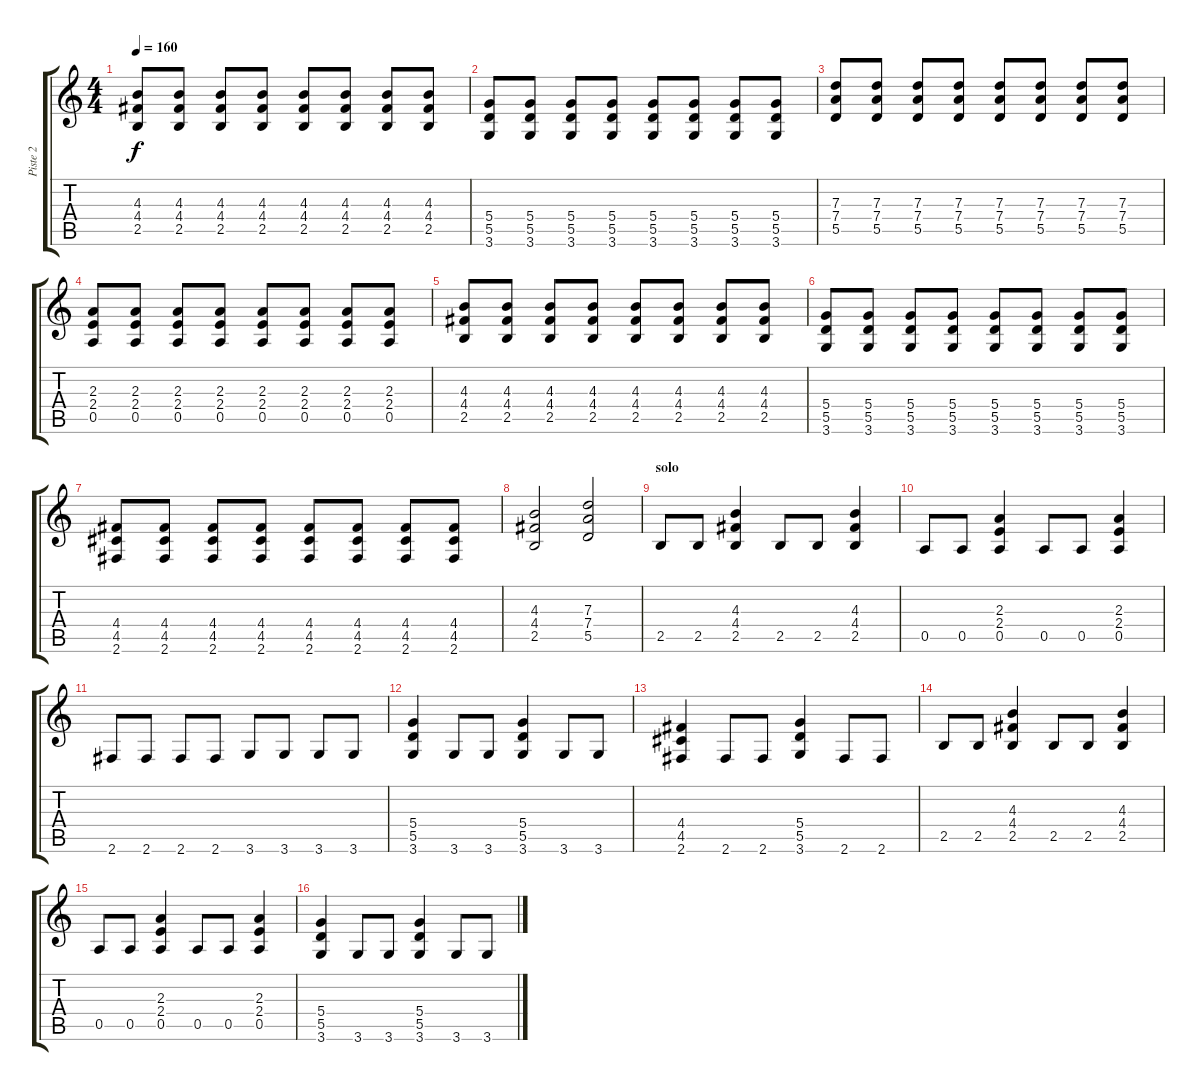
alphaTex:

\track ("Piste 2" "Piste 2") {instrument distortionguitar}
\staff {score tabs}
\tuning (E4 B3 G3 D3 A2 E2) {hide}
\ts (4 4)
\tempo 160
\clef g2
\ks c
(4.3 4.4 2.5).8{dy f} (4.3 4.4 2.5).8 (4.3 4.4 2.5).8 (4.3 4.4 2.5).8 (4.3 4.4 2.5).8 (4.3 4.4 2.5).8 (4.3 4.4 2.5).8 (4.3 4.4 2.5).8 |
(5.4 5.5 3.6).8 (5.4 5.5 3.6).8 (5.4 5.5 3.6).8 (5.4 5.5 3.6).8 (5.4 5.5 3.6).8 (5.4 5.5 3.6).8 (5.4 5.5 3.6).8 (5.4 5.5 3.6).8 |
(7.3 7.4 5.5).8 (7.3 7.4 5.5).8 (7.3 7.4 5.5).8 (7.3 7.4 5.5).8 (7.3 7.4 5.5).8 (7.3 7.4 5.5).8 (7.3 7.4 5.5).8 (7.3 7.4 5.5).8 |
(2.3 2.4 0.5).8 (2.3 2.4 0.5).8 (2.3 2.4 0.5).8 (2.3 2.4 0.5).8 (2.3 2.4 0.5).8 (2.3 2.4 0.5).8 (2.3 2.4 0.5).8 (2.3 2.4 0.5).8 |
(4.3 4.4 2.5).8 (4.3 4.4 2.5).8 (4.3 4.4 2.5).8 (4.3 4.4 2.5).8 (4.3 4.4 2.5).8 (4.3 4.4 2.5).8 (4.3 4.4 2.5).8 (4.3 4.4 2.5).8 |
(5.4 5.5 3.6).8 (5.4 5.5 3.6).8 (5.4 5.5 3.6).8 (5.4 5.5 3.6).8 (5.4 5.5 3.6).8 (5.4 5.5 3.6).8 (5.4 5.5 3.6).8 (5.4 5.5 3.6).8 |
(4.4 4.5 2.6).8 (4.4 4.5 2.6).8 (4.4 4.5 2.6).8 (4.4 4.5 2.6).8 (4.4 4.5 2.6).8 (4.4 4.5 2.6).8 (4.4 4.5 2.6).8 (4.4 4.5 2.6).8 |
(4.3 4.4 2.5).2 (7.3 7.4 5.5).2 |
\section ("" "solo")
2.5.8 2.5.8 (4.3 4.4 2.5).4 2.5.8 2.5.8 (4.3 4.4 2.5).4 |
0.5.8 0.5.8 (2.3 2.4 0.5).4 0.5.8 0.5.8 (2.3 2.4 0.5).4 |
2.6.8 2.6.8 2.6.8 2.6.8 3.6.8 3.6.8 3.6.8 3.6.8 |
(5.4 5.5 3.6).4 3.6.8 3.6.8 (5.4 5.5 3.6).4 3.6.8 3.6.8 |
(4.4 4.5 2.6).4 2.6.8 2.6.8 (5.4 5.5 3.6).4 2.6.8 2.6.8 |
2.5.8 2.5.8 (4.3 4.4 2.5).4 2.5.8 2.5.8 (4.3 4.4 2.5).4 |
0.5.8 0.5.8 (2.3 2.4 0.5).4 0.5.8 0.5.8 (2.3 2.4 0.5).4 |
(5.4 5.5 3.6).4 3.6.8 3.6.8 (5.4 5.5 3.6).4 3.6.8 3.6.8
